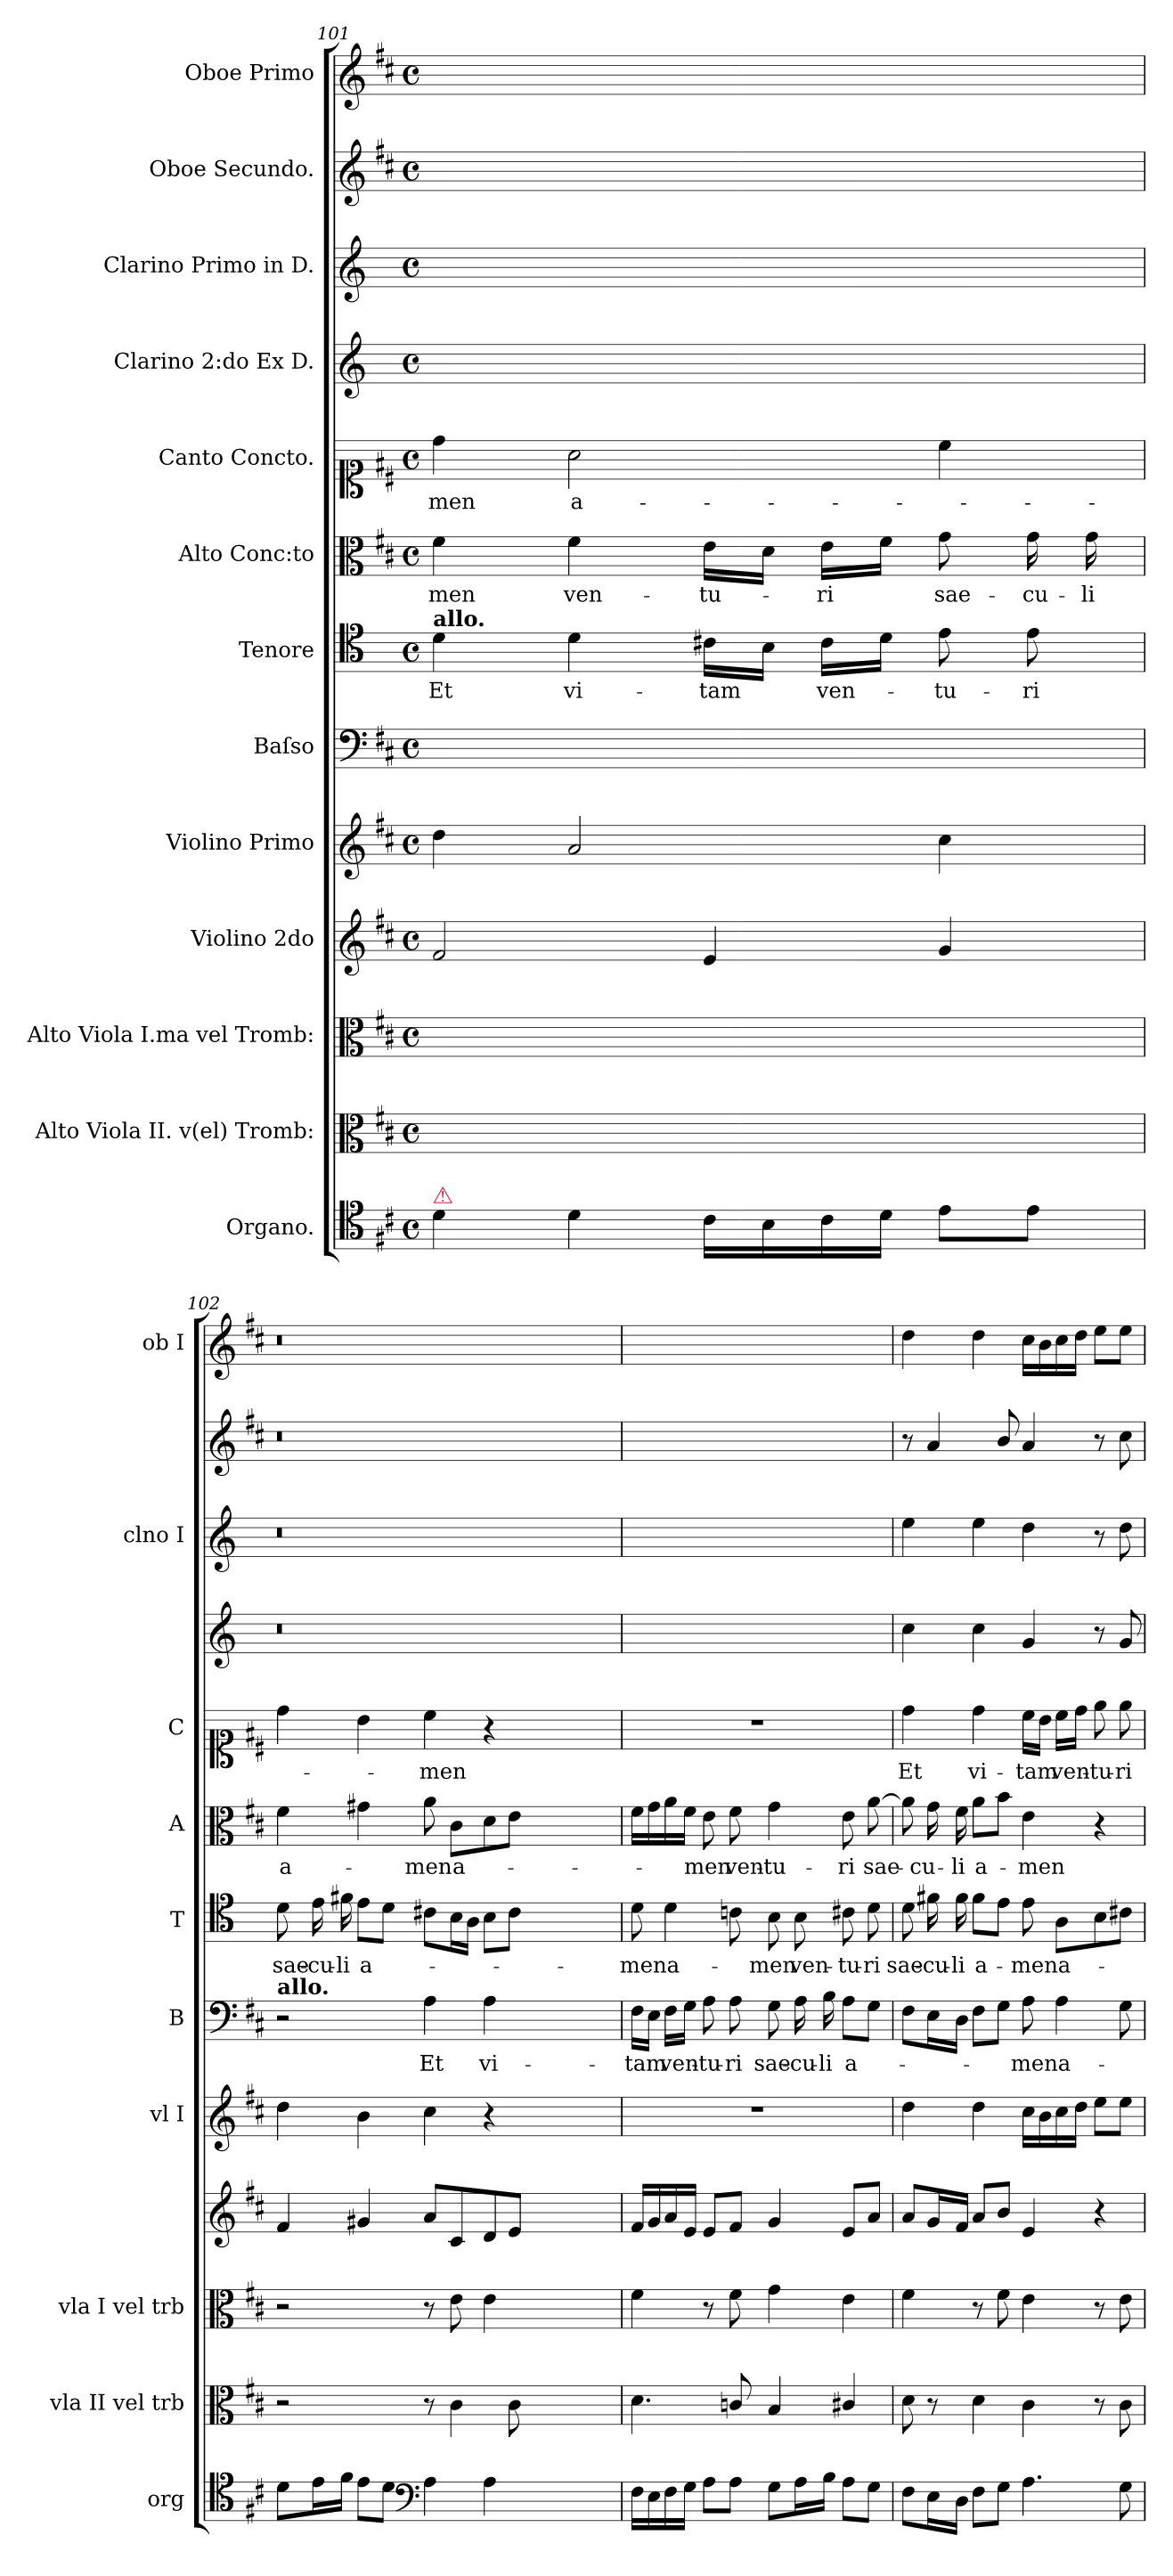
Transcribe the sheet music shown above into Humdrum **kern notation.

**kern	**kern	**kern	**kern	**kern	**kern	**text	**kern	**text	**kern	**text	**kern	**text	**kern	**kern	**kern	**kern
*part13	*part12	*part11	*part10	*part9	*part8	*part8	*part7	*part7	*part6	*part6	*part5	*part5	*part4	*part3	*part2	*part1
*staff13	*staff12	*staff11	*staff10	*staff9	*staff8	*staff8	*staff7	*staff7	*staff6	*staff6	*staff5	*staff5	*staff4	*staff3	*staff2	*staff1
*I"Organo.	*I"Alto Viola II. v(el) Tromb:	*I"Alto Viola I.ma vel Tromb:	*I"Violino 2do	*I"Violino Primo	*I"Baſso	*	*I"Tenore	*	*I"Alto Conc:to	*	*I"Canto Concto.	*	*I"Clarino 2:do Ex D.	*I"Clarino Primo in D.	*I"Oboe Secundo.	*I"Oboe Primo
*I'org	*I'vla II vel trb	*I'vla I vel trb	*	*I'vl I	*I'B	*	*I'T	*	*I'A	*	*I'C	*	*	*I'clno I	*	*I'ob I
*clefC4	*clefC3	*clefC3	*clefG2	*clefG2	*clefF4	*	*clefC4	*	*clefC3	*	*clefC1	*	*clefG2	*clefG2	*clefG2	*clefG2
*	*	*	*	*	*	*	*	*	*	*	*	*	*ITrd-1c-2	*ITrd-1c-2	*	*
*k[f#c#]	*k[f#c#]	*k[f#c#]	*k[f#c#]	*k[f#c#]	*k[f#c#]	*	*k[]	*	*k[f#c#]	*	*k[f#c#]	*	*k[f#c#]	*k[f#c#]	*k[f#c#]	*k[f#c#]
*M4/4	*M4/4	*M4/4	*M4/4	*M4/4	*M4/4	*	*M4/4	*	*M4/4	*	*M4/4	*	*M4/4	*M4/4	*M4/4	*M4/4
*met(c)	*met(c)	*met(c)	*met(c)	*met(c)	*met(c)	*	*met(c)	*	*met(c)	*	*met(c)	*	*met(c)	*met(c)	*met(c)	*met(c)
=101	=101	=101	=101	=101	=101	=101	=101	=101	=101	=101	=101	=101	=101	=101	=101	=101
!	!	!	!	!	!	!	!LO:TX:a:B:t=allo.	!	!	!	!	!	!	!	!	!
!LO:TX:a:color=crimson:t=⚠	!	!	!	!	!	!	!	!	!	!	!	!	!	!	!	!
4d\	1ryy	1ryy	2f#/	4dd\	1ryy	.	4d\	Et	4f#\	-men	4dd\	-men	1ryy	1ryy	1ryy	1ryy
4d\	.	.	.	2a/	.	.	4d\	vi-	4f#\	ven-	2a\	a-	.	.	.	.
16c#\LL	.	.	4e/	.	.	.	16c#\LL	-tam	16e\LL	-tu-	.	.	.	.	.	.
16B\	.	.	.	.	.	.	16B\JJ	.	16d\JJ	.	.	.	.	.	.	.
16c#\	.	.	.	.	.	.	16c#\LL	ven-	16e\LL	-ri	.	.	.	.	.	.
16d\JJ	.	.	.	.	.	.	16d\JJ	.	16f#\JJ	.	.	.	.	.	.	.
8e\L	.	.	4g/	4cc#\	.	.	8e\	-tu-	8g\	sae-	4cc#\	.	.	.	.	.
8e\J	.	.	.	.	.	.	8e\	-ri	16g\	-cu-	.	.	.	.	.	.
.	.	.	.	.	.	.	.	.	16g\	-li	.	.	.	.	.	.
=102	=102	=102	=102	=102	=102	=102	=102	=102	=102	=102	=102	=102	=102	=102	=102	=102
!	!	!	!	!	!LO:TX:a:B:t=allo.	!	!	!	!	!	!	!	!	!	!	!
8d\L	2r	2r	4f#/	4dd\	2r	.	8d\	sae-	4f#\	a-	4dd\	.	0r	0r	0r	0r
16e\L	.	.	.	.	.	.	16e\	-cu-	.	.	.	.	.	.	.	.
16f#\JJ	.	.	.	.	.	.	16f#\	-li	.	.	.	.	.	.	.	.
8e\L	.	.	4g#X/	4b\	.	.	8e\L	a-	4g#X\	.	4b\	.	.	.	.	.
8d\J	.	.	.	.	.	.	8d\J	.	.	.	.	.	.	.	.	.
*clefF4	*	*	*	*	*	*	*	*	*	*	*	*	*	*	*	*
4A\	8r	8r	8a/L	4cc#\	4A\	Et	8c#\L	.	8a\	-men	4cc#\	-men	.	.	.	.
!	!	!	!	!	!	!	!	!	!	!LO:LY:i	!	!	!	!	!	!
.	4c#\	8e\	8c#/	.	.	.	16B\L	.	8c#\L	a-	.	.	.	.	.	.
.	.	.	.	.	.	.	16A\JJ	.	.	.	.	.	.	.	.	.
4A\	.	4e\	8d/	4r	4A\	vi-	8B\L	.	8d\	.	4r	.	.	.	.	.
.	8c#\	.	8e/J	.	.	.	8c#\J	.	8e\J	.	.	.	.	.	.	.
1ryy	1ryy	1ryy	1ryy	1ryy	1ryy	.	1ryy	.	1ryy	.	1ryy	.	.	.	.	.
=103	=103	=103	=103	=103	=103	=103	=103	=103	=103	=103	=103	=103	=103	=103	=103	=103
16F#\LL	4.d\	4f#\	16f#/LL	1r	16F#\LL	-tam	8d\	-men	16f#\LL	.	1r	.	1ryy	1ryy	1ryy	1ryy
16E\	.	.	16g/	.	16E\JJ	.	.	.	16g\	.	.	.	.	.	.	.
16F#\	.	.	16a/	.	16F#\LL	ven-	4d\	a-	16a\	.	.	.	.	.	.	.
16G\JJ	.	.	16e/JJ	.	16G\JJ	.	.	.	16f#\JJ	.	.	.	.	.	.	.
!	!	!	!	!	!	!	!	!	!	!LO:LY:i	!	!	!	!	!	!
8A\L	.	8r	8e/L	.	8A\	-tu-	.	.	8e\	-men	.	.	.	.	.	.
8A\J	8cn/	8f#\	8f#/J	.	8A\	-ri	8cn\	.	8f#\	ven-	.	.	.	.	.	.
8G\L	4B/	4g\	4g/	.	8G\	sae-	8B\	-men	4g\	-tu-	.	.	.	.	.	.
16A\L	.	.	.	.	16A\	-cu-	8B\	ven-	.	.	.	.	.	.	.	.
16B\JJ	.	.	.	.	16B\	-li	.	.	.	.	.	.	.	.	.	.
8A\L	4c#X/	4e\	8e/L	.	8A\L	a-	8c#X\	-tu-	8e\	-ri	.	.	.	.	.	.
8G\J	.	.	8a/J	.	8G\J	.	8d\	-ri	[8a\	sae-	.	.	.	.	.	.
=104	=104	=104	=104	=104	=104	=104	=104	=104	=104	=104	=104	=104	=104	=104	=104	=104
8F#\L	8d\	4f#\	8a/L	4dd\	8F#\L	.	8d\	sae-	8a\]	.	4dd\	Et	4dd\	4ff#\	8r	4dd\
16E\L	8r	.	16g/L	.	16E\L	.	16f#\	-cu-	16g\	-cu-	.	.	.	.	4a/	.
16D\JJ	.	.	16f#/JJ	.	16D\JJ	.	16f#\	-li	16f#\	-li	.	.	.	.	.	.
8F#\L	4d\	8r	8a/L	4dd\	8F#\L	.	8f#\L	a-	8a\L	a-	4dd\	vi-	4dd\	4ff#\	.	4dd\
8G\J	.	8f#\	8b/J	.	8G\J	.	8e\J	.	8b\J	.	.	.	.	.	8b/	.
4.A\	4c#\	4e\	4e/	16cc#\LL	8A\	-men	8e\	-men	4e\	-men	16cc#\LL	-tam	4a/	4ee\	4a/	16cc#\LL
.	.	.	.	16b\	.	.	.	.	.	.	16b\JJ	.	.	.	.	16b\
.	.	.	.	16cc#\	4A\	a-	8A\L	a-	.	.	16cc#\LL	ven-	.	.	.	16cc#\
.	.	.	.	16dd\JJ	.	.	.	.	.	.	16dd\JJ	.	.	.	.	16dd\JJ
.	8r	8r	4r	8ee\L	.	.	8B\	.	4r	.	8ee\	-tu-	8r	8r	8r	8ee\L
8G\	8c#\	8e\	.	8ee\J	8G\	.	8c#\J	.	.	.	8ee\	-ri	8a/	8ee\	8cc#\	8ee\J
=	=	=	=	=	=	=	=	=	=	=	=	=	=	=	=	=
*-	*-	*-	*-	*-	*-	*-	*-	*-	*-	*-	*-	*-	*-	*-	*-	*-
